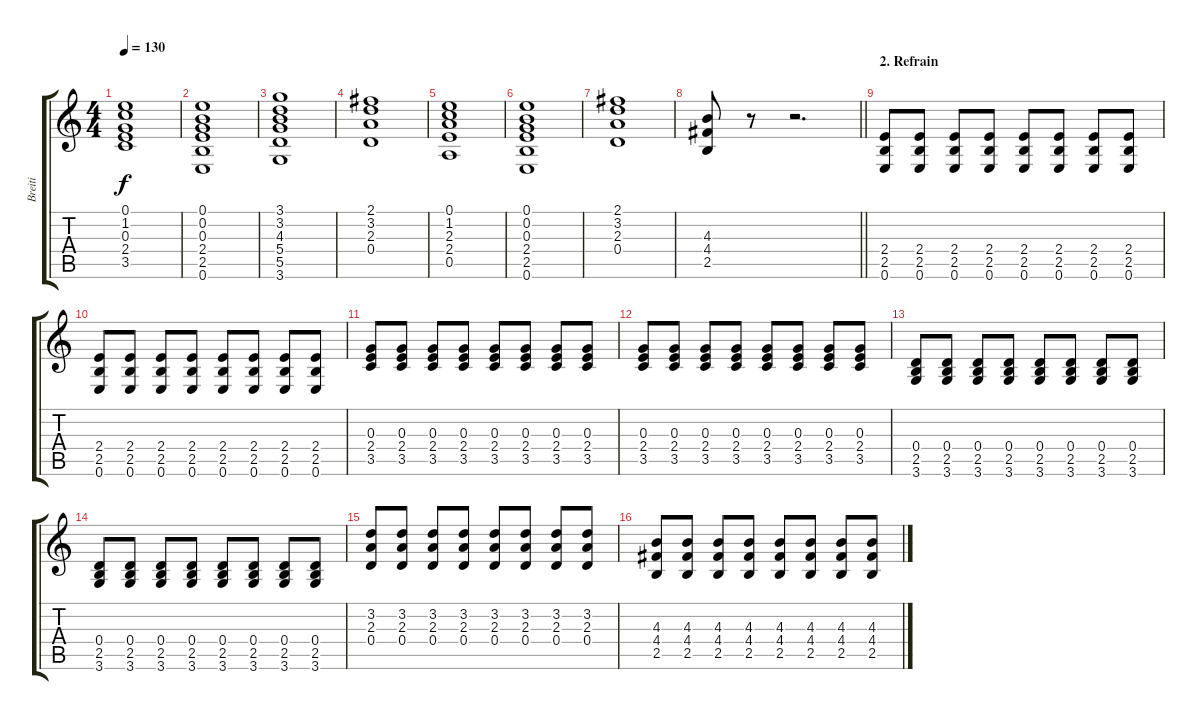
\track ("Breiti" "Breiti") {instrument overdrivenguitar}
\staff {score tabs}
\tuning (E4 B3 G3 D3 A2 E2) {hide}
\ts (4 4)
\tempo 130
\clef g2
\ks c
(0.1 1.2 0.3 2.4 3.5).1{dy f} |
(0.1 0.2 0.3 2.4 2.5 0.6).1 |
(3.1 3.2 4.3 5.4 5.5 3.6).1 |
(2.1 3.2 2.3 0.4).1 |
(0.1 1.2 2.3 2.4 0.5).1 |
(0.1 0.2 0.3 2.4 2.5 0.6).1 |
(2.1 3.2 2.3 0.4).1 |
\barLineRight lightlight
(4.3 4.4 2.5).8 r.8 r.2{d} |
\section ("" "2. Refrain")
(2.4 2.5 0.6).8 (2.4 2.5 0.6).8 (2.4 2.5 0.6).8 (2.4 2.5 0.6).8 (2.4 2.5 0.6).8 (2.4 2.5 0.6).8 (2.4 2.5 0.6).8 (2.4 2.5 0.6).8 |
(2.4 2.5 0.6).8 (2.4 2.5 0.6).8 (2.4 2.5 0.6).8 (2.4 2.5 0.6).8 (2.4 2.5 0.6).8 (2.4 2.5 0.6).8 (2.4 2.5 0.6).8 (2.4 2.5 0.6).8 |
(0.3 2.4 3.5).8 (0.3 2.4 3.5).8 (0.3 2.4 3.5).8 (0.3 2.4 3.5).8 (0.3 2.4 3.5).8 (0.3 2.4 3.5).8 (0.3 2.4 3.5).8 (0.3 2.4 3.5).8 |
(0.3 2.4 3.5).8 (0.3 2.4 3.5).8 (0.3 2.4 3.5).8 (0.3 2.4 3.5).8 (0.3 2.4 3.5).8 (0.3 2.4 3.5).8 (0.3 2.4 3.5).8 (0.3 2.4 3.5).8 |
(0.4 2.5 3.6).8 (0.4 2.5 3.6).8 (0.4 2.5 3.6).8 (0.4 2.5 3.6).8 (0.4 2.5 3.6).8 (0.4 2.5 3.6).8 (0.4 2.5 3.6).8 (0.4 2.5 3.6).8 |
(0.4 2.5 3.6).8 (0.4 2.5 3.6).8 (0.4 2.5 3.6).8 (0.4 2.5 3.6).8 (0.4 2.5 3.6).8 (0.4 2.5 3.6).8 (0.4 2.5 3.6).8 (0.4 2.5 3.6).8 |
(3.2 2.3 0.4).8 (3.2 2.3 0.4).8 (3.2 2.3 0.4).8 (3.2 2.3 0.4).8 (3.2 2.3 0.4).8 (3.2 2.3 0.4).8 (3.2 2.3 0.4).8 (3.2 2.3 0.4).8 |
(4.3 4.4 2.5).8 (4.3 4.4 2.5).8 (4.3 4.4 2.5).8 (4.3 4.4 2.5).8 (4.3 4.4 2.5).8 (4.3 4.4 2.5).8 (4.3 4.4 2.5).8 (4.3 4.4 2.5).8
